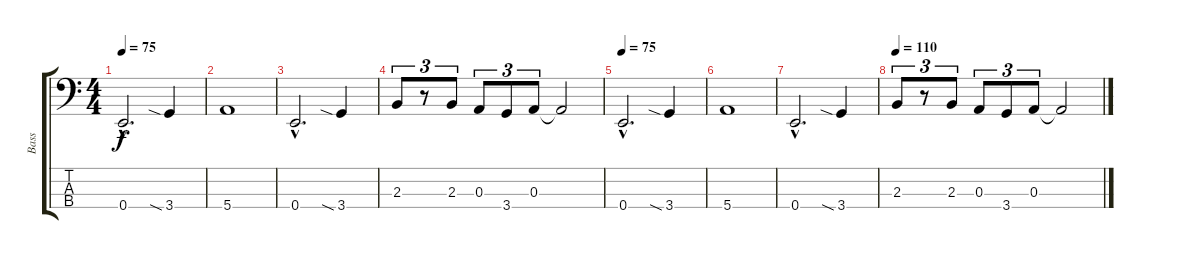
\track ("Bass" "Bass") {instrument electricbasspick}
\staff {score tabs}
\tuning (G2 D2 A1 E1) {hide}
\ts (4 4)
\tempo 75
\clef f4
\ks c
0.4{hac}.2{d dy f instrument electricbassfinger} 3.4{sia}.4 |
5.4.1 |
0.4{hac}.2{d} 3.4{sia}.4 |
2.3.8{tu (3 2)} r.8{tu (3 2)} 2.3.8{tu (3 2)} 0.3.8{tu (3 2)} 3.4.8{tu (3 2)} 0.3.8{tu (3 2)} 0.3{t}.2 |
\tempo 75
0.4{hac}.2{d instrument electricbassfinger} 3.4{sia}.4 |
5.4.1 |
0.4{hac}.2{d} 3.4{sia}.4 |
\tempo 110
2.3.8{tu (3 2)} r.8{tu (3 2)} 2.3.8{tu (3 2)} 0.3.8{tu (3 2)} 3.4.8{tu (3 2)} 0.3.8{tu (3 2)} 0.3{t}.2
